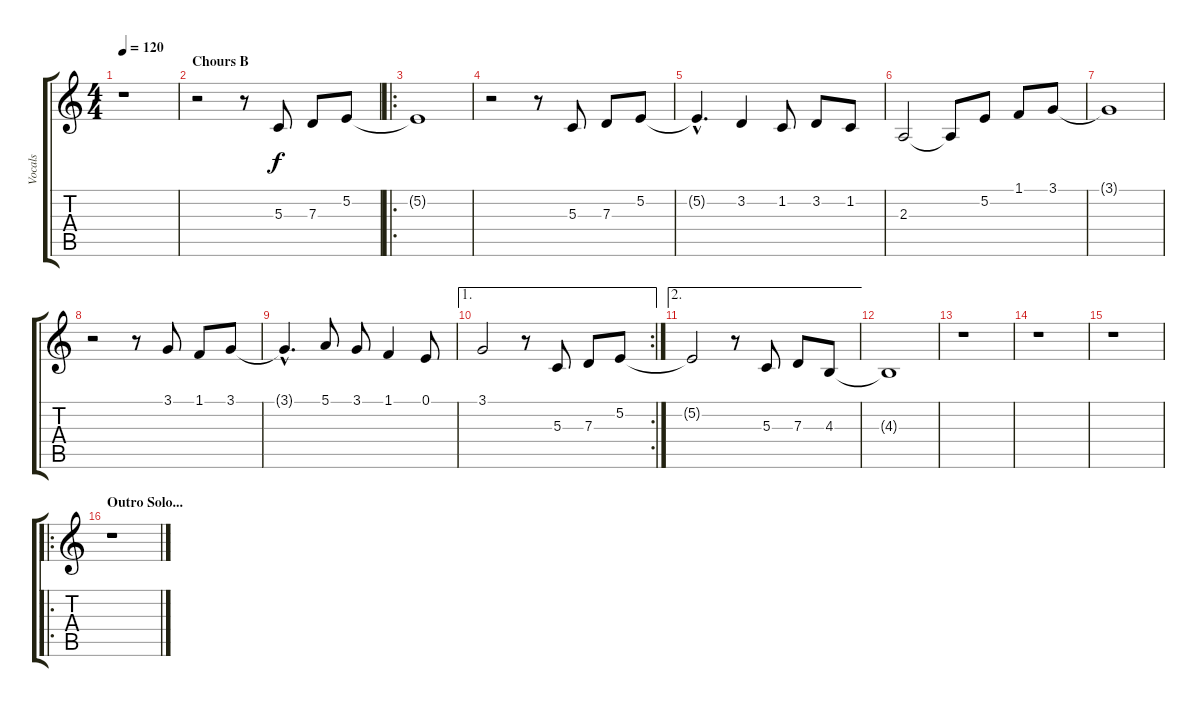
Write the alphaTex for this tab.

\track ("Vocals" "Vocals") {instrument lead2sawtooth}
\staff {score tabs}
\tuning (E4 B3 G3 D3 A2 E2) {hide}
\ts (4 4)
\tempo 120
\clef g2
\ks c
r.1{dy f} |
\section ("" "Chours B")
r.2 r.8 5.3.8 7.3.8 5.2.8 |
\ro
5.2{t}.1 |
r.2 r.8 5.3.8 7.3.8 5.2.8 |
5.2{hac t}.4{d} 3.2.4 1.2.8 3.2.8 1.2.8 |
2.3.2 2.3{t}.8 5.2.8 1.1.8 3.1.8 |
3.1{t}.1 |
r.2 r.8 3.1.8 1.1.8 3.1.8 |
3.1{hac t}.4{d} 5.1.8 3.1.8 1.1.4 0.1.8 |
\ae 1
\rc 2
3.1.2 r.8 5.3.8 7.3.8 5.2.8 |
\ae 2
5.2{t}.2 r.8 5.3.8 7.3.8 4.3.8 |
4.3{t}.1 |
r.1 |
r.1 |
r.1 |
\ro
\section ("" "Outro Solo...")
r.1
